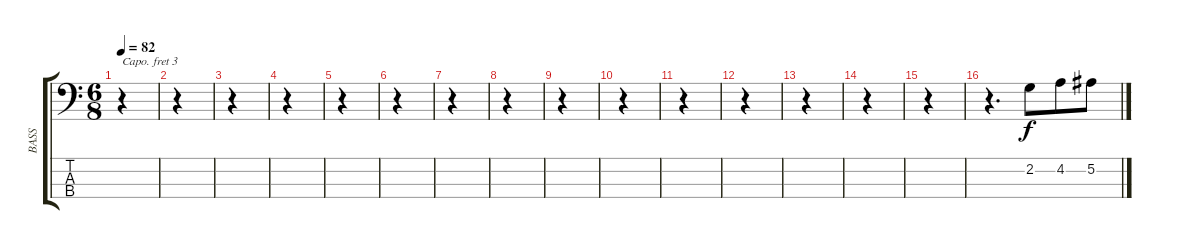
\track ("BASS" "BASS") {instrument acousticbass}
\staff {score tabs}
\capo 3
\tuning (G2 D2 A1 E1) {hide}
\ts (6 8)
\tempo 82
\clef f4
\ks c
r.4{dy f} |
r.4 |
r.4 |
r.4 |
r.4 |
r.4 |
r.4 |
r.4 |
r.4 |
r.4 |
r.4 |
r.4 |
r.4 |
r.4 |
r.4 |
r.4{d} 2.2.8 4.2.8 5.2.8
